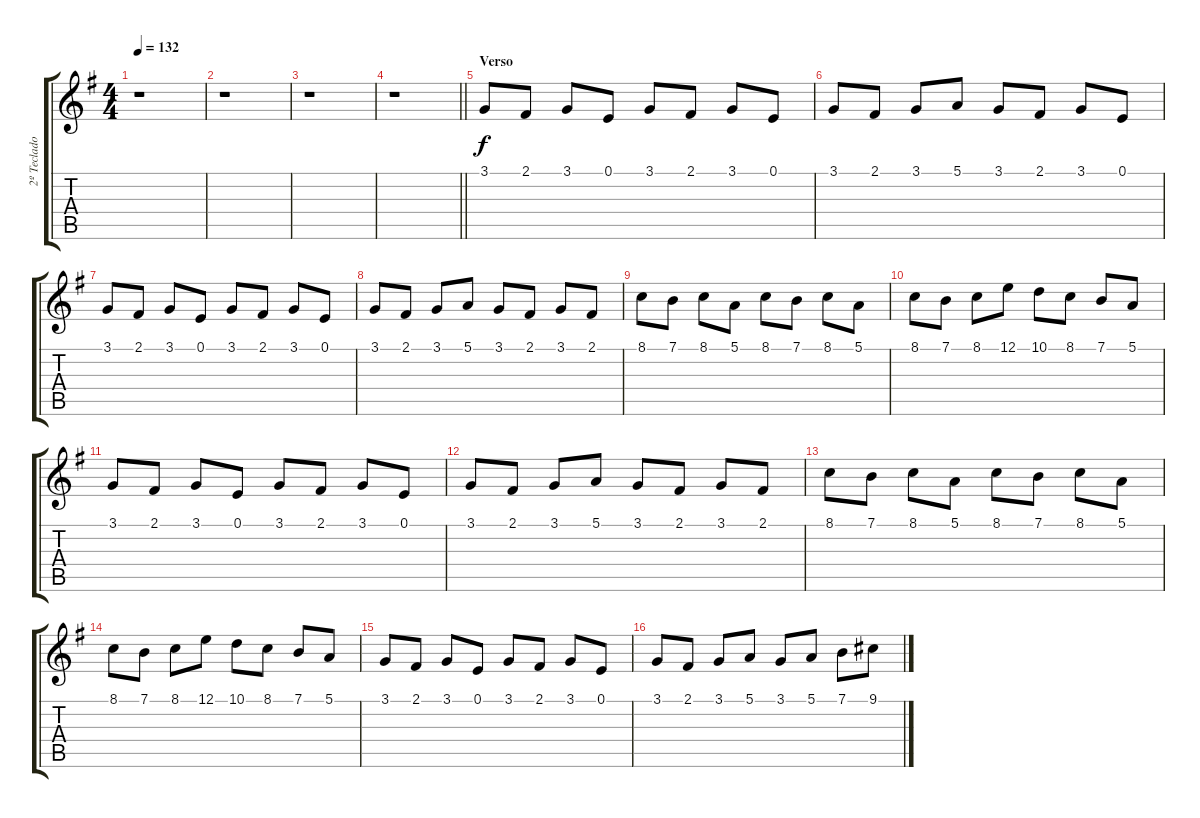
\track ("2º Teclado" "2º Teclado") {instrument stringensemble1}
\staff {score tabs}
\tuning (E4 B3 G3 D3 A2 E2) {hide}
\ts (4 4)
\tempo 132
\clef g2
\ks eminor
r.1{dy f} |
r.1 |
r.1 |
\barLineRight lightlight
r.1 |
\section ("" "Verso")
3.1.8 2.1.8 3.1.8 0.1.8 3.1.8 2.1.8 3.1.8 0.1.8 |
3.1.8 2.1.8 3.1.8 5.1.8 3.1.8 2.1.8 3.1.8 0.1.8 |
3.1.8 2.1.8 3.1.8 0.1.8 3.1.8 2.1.8 3.1.8 0.1.8 |
3.1.8 2.1.8 3.1.8 5.1.8 3.1.8 2.1.8 3.1.8 2.1.8 |
8.1.8 7.1.8 8.1.8 5.1.8 8.1.8 7.1.8 8.1.8 5.1.8 |
8.1.8 7.1.8 8.1.8 12.1.8 10.1.8 8.1.8 7.1.8 5.1.8 |
3.1.8 2.1.8 3.1.8 0.1.8 3.1.8 2.1.8 3.1.8 0.1.8 |
3.1.8 2.1.8 3.1.8 5.1.8 3.1.8 2.1.8 3.1.8 2.1.8 |
8.1.8 7.1.8 8.1.8 5.1.8 8.1.8 7.1.8 8.1.8 5.1.8 |
8.1.8 7.1.8 8.1.8 12.1.8 10.1.8 8.1.8 7.1.8 5.1.8 |
3.1.8 2.1.8 3.1.8 0.1.8 3.1.8 2.1.8 3.1.8 0.1.8 |
3.1.8 2.1.8 3.1.8 5.1.8 3.1.8 5.1.8 7.1.8 9.1.8
